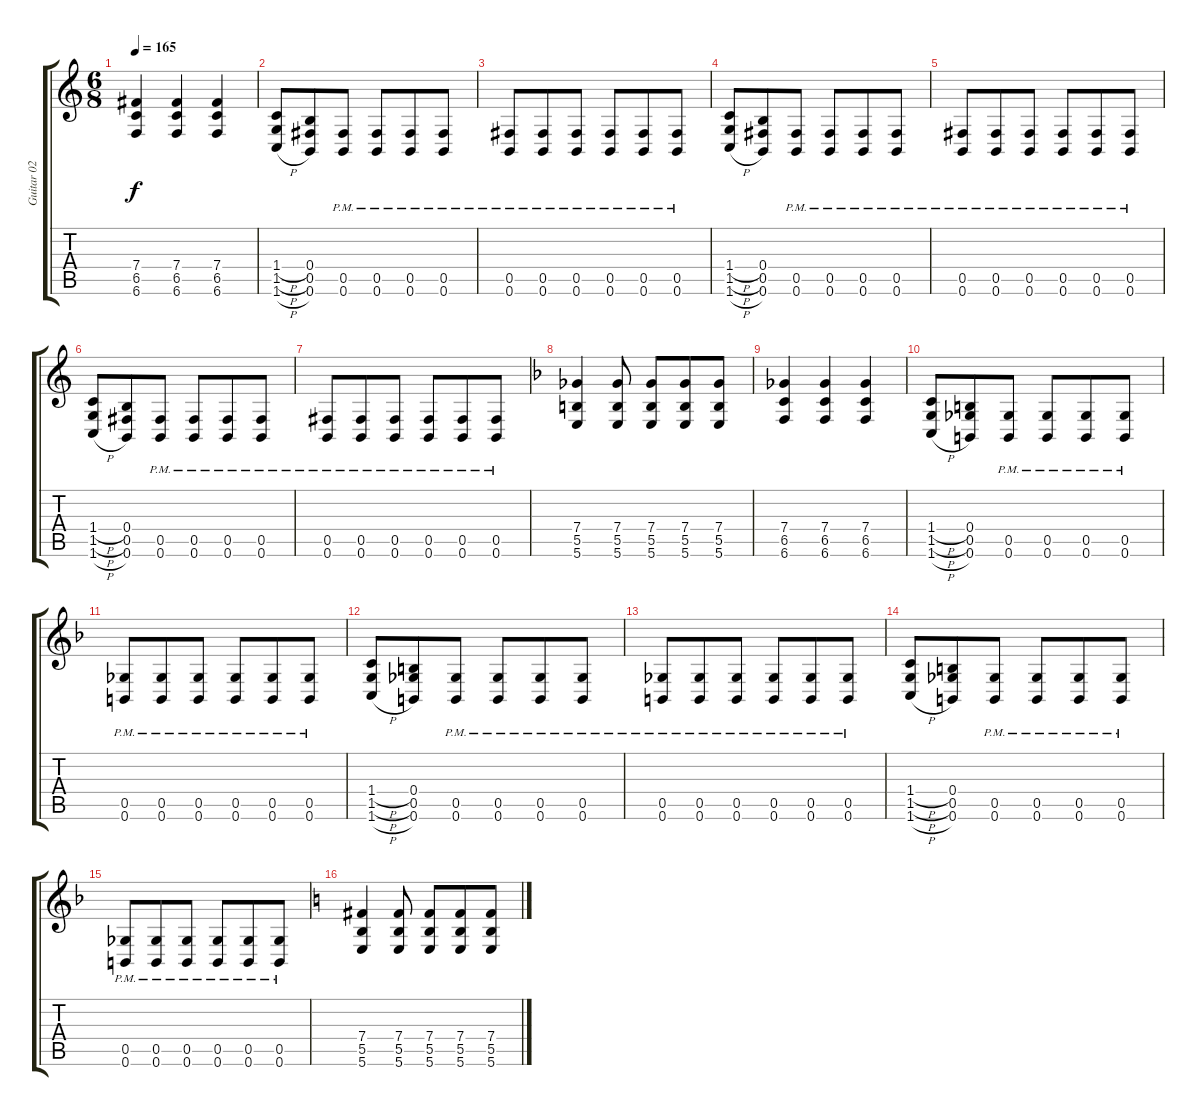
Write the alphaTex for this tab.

\track ("Guitar 02" "Guitar 02") {instrument overdrivenguitar}
\staff {score tabs}
\tuning (Db4 Ab3 E3 B2 Gb2 B1) {hide}
\ts (6 8)
\tempo 165
\clef g2
\ks c
(7.4 6.5 6.6).4{dy f} (7.4 6.5 6.6).4 (7.4 6.5 6.6).4 |
(1.4{h} 1.5{h} 1.6{h}).8 (0.4 0.5 0.6).8 (0.5{pm} 0.6{pm}).8 (0.5{pm} 0.6{pm}).8 (0.5{pm} 0.6{pm}).8 (0.5{pm} 0.6{pm}).8 |
(0.5{pm} 0.6{pm}).8 (0.5{pm} 0.6{pm}).8 (0.5{pm} 0.6{pm}).8 (0.5{pm} 0.6{pm}).8 (0.5{pm} 0.6{pm}).8 (0.5{pm} 0.6{pm}).8 |
(1.4{h} 1.5{h} 1.6{h}).8 (0.4 0.5 0.6).8 (0.5{pm} 0.6{pm}).8 (0.5{pm} 0.6{pm}).8 (0.5{pm} 0.6{pm}).8 (0.5{pm} 0.6{pm}).8 |
(0.5{pm} 0.6{pm}).8 (0.5{pm} 0.6{pm}).8 (0.5{pm} 0.6{pm}).8 (0.5{pm} 0.6{pm}).8 (0.5{pm} 0.6{pm}).8 (0.5{pm} 0.6{pm}).8 |
(1.4{h} 1.5{h} 1.6{h}).8 (0.4 0.5 0.6).8 (0.5{pm} 0.6{pm}).8 (0.5{pm} 0.6{pm}).8 (0.5{pm} 0.6{pm}).8 (0.5{pm} 0.6{pm}).8 |
(0.5{pm} 0.6{pm}).8 (0.5{pm} 0.6{pm}).8 (0.5{pm} 0.6{pm}).8 (0.5{pm} 0.6{pm}).8 (0.5{pm} 0.6{pm}).8 (0.5{pm} 0.6{pm}).8 |
\ks dminor
(7.4 5.5 5.6).4 (7.4 5.5 5.6).8 (7.4 5.5 5.6).8 (7.4 5.5 5.6).8 (7.4 5.5 5.6).8 |
(7.4 6.5 6.6).4 (7.4 6.5 6.6).4 (7.4 6.5 6.6).4 |
(1.4{h} 1.5{h} 1.6{h}).8 (0.4 0.5 0.6).8 (0.5{pm} 0.6{pm}).8 (0.5{pm} 0.6{pm}).8 (0.5{pm} 0.6{pm}).8 (0.5{pm} 0.6{pm}).8 |
(0.5{pm} 0.6{pm}).8 (0.5{pm} 0.6{pm}).8 (0.5{pm} 0.6{pm}).8 (0.5{pm} 0.6{pm}).8 (0.5{pm} 0.6{pm}).8 (0.5{pm} 0.6{pm}).8 |
(1.4{h} 1.5{h} 1.6{h}).8 (0.4 0.5 0.6).8 (0.5{pm} 0.6{pm}).8 (0.5{pm} 0.6{pm}).8 (0.5{pm} 0.6{pm}).8 (0.5{pm} 0.6{pm}).8 |
(0.5{pm} 0.6{pm}).8 (0.5{pm} 0.6{pm}).8 (0.5{pm} 0.6{pm}).8 (0.5{pm} 0.6{pm}).8 (0.5{pm} 0.6{pm}).8 (0.5{pm} 0.6{pm}).8 |
(1.4{h} 1.5{h} 1.6{h}).8 (0.4 0.5 0.6).8 (0.5{pm} 0.6{pm}).8 (0.5{pm} 0.6{pm}).8 (0.5{pm} 0.6{pm}).8 (0.5{pm} 0.6{pm}).8 |
(0.5{pm} 0.6{pm}).8 (0.5{pm} 0.6{pm}).8 (0.5{pm} 0.6{pm}).8 (0.5{pm} 0.6{pm}).8 (0.5{pm} 0.6{pm}).8 (0.5{pm} 0.6{pm}).8 |
\ks c
(7.4 5.5 5.6).4 (7.4 5.5 5.6).8 (7.4 5.5 5.6).8 (7.4 5.5 5.6).8 (7.4 5.5 5.6).8
